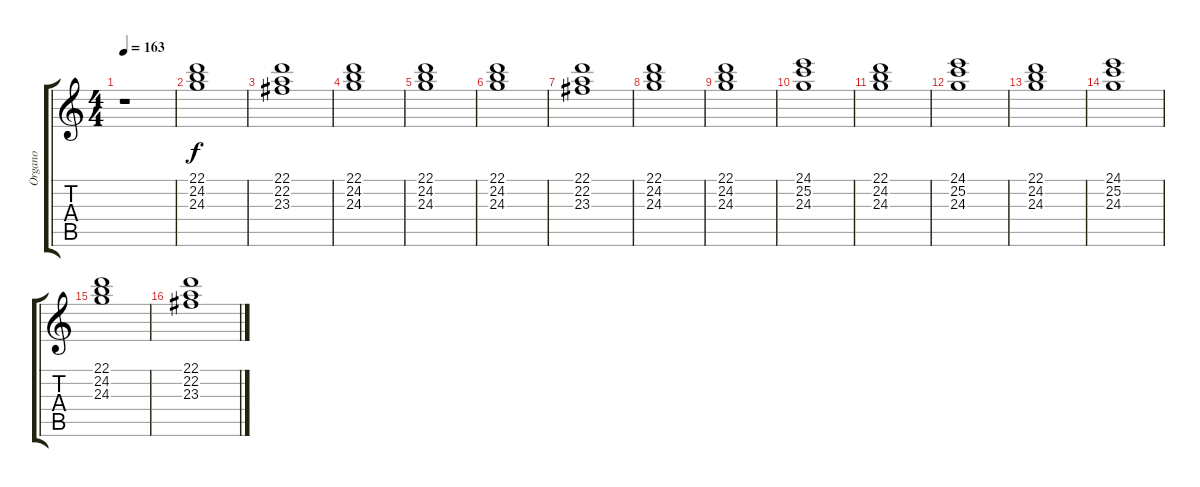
\track ("Organo" "Organo") {instrument percussiveorgan}
\staff {score tabs}
\tuning (E4 B3 G3 D3 A2 E2) {hide}
\ts (4 4)
\tempo 163
\clef g2
\ks c
r.1{dy f} |
(22.1 24.2 24.3).1 |
(22.1 22.2 23.3).1 |
(22.1 24.2 24.3).1 |
(22.1 24.2 24.3).1 |
(22.1 24.2 24.3).1 |
(22.1 22.2 23.3).1 |
(22.1 24.2 24.3).1 |
(22.1 24.2 24.3).1 |
(24.1 25.2 24.3).1 |
(22.1 24.2 24.3).1 |
(24.1 25.2 24.3).1 |
(22.1 24.2 24.3).1 |
(24.1 25.2 24.3).1 |
(22.1 24.2 24.3).1 |
(22.1 22.2 23.3).1
